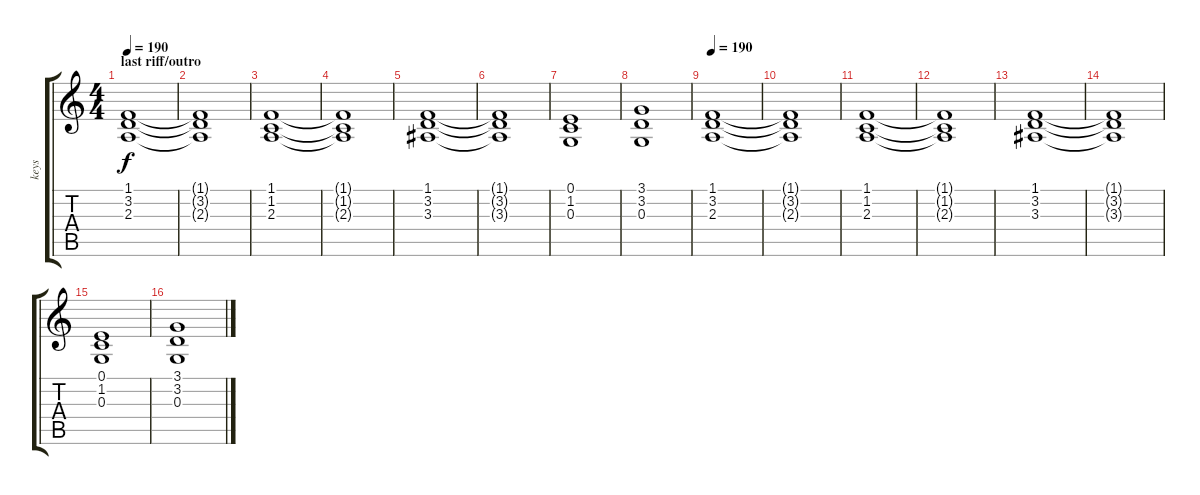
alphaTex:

\track ("keys" "keys") {instrument stringensemble1}
\staff {score tabs}
\tuning (E4 B3 G3 D3 A2 D2) {hide}
\ts (4 4)
\section ("" "last riff/outro")
\tempo 190
\clef g2
\ks c
(1.1 3.2 2.3).1{dy f} |
(1.1{t} 3.2{t} 2.3{t}).1 |
(1.1 1.2 2.3).1 |
(1.1{t} 1.2{t} 2.3{t}).1 |
(1.1 3.2 3.3).1 |
(1.1{t} 3.2{t} 3.3{t}).1 |
(0.1 1.2 0.3).1 |
(3.1 3.2 0.3).1 |
\tempo 190
(1.1 3.2 2.3).1 |
(1.1{t} 3.2{t} 2.3{t}).1 |
(1.1 1.2 2.3).1 |
(1.1{t} 1.2{t} 2.3{t}).1 |
(1.1 3.2 3.3).1 |
(1.1{t} 3.2{t} 3.3{t}).1 |
(0.1 1.2 0.3).1 |
(3.1 3.2 0.3).1
